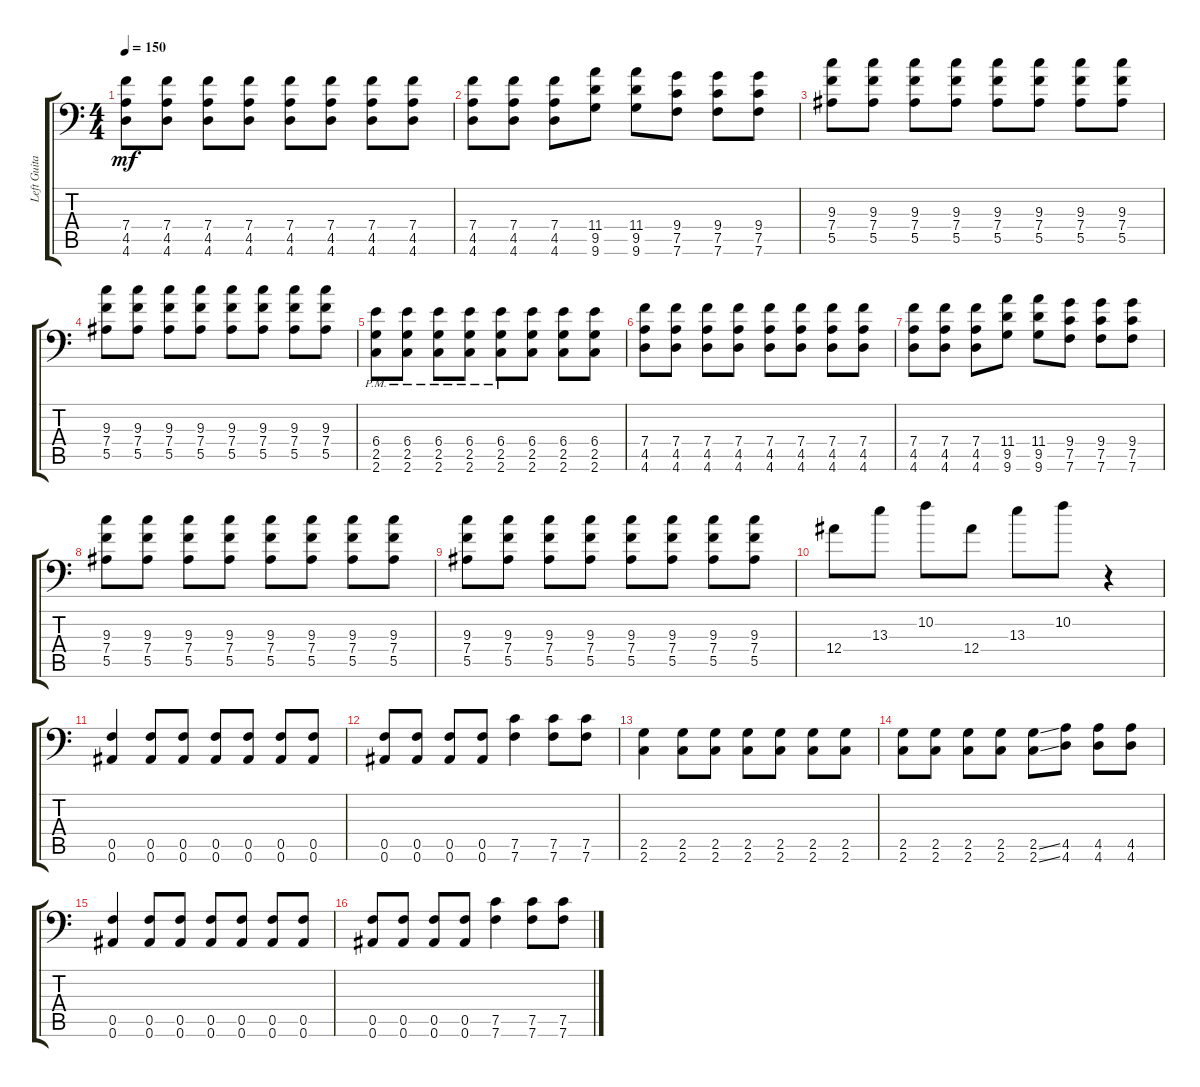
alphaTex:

\track ("Left Guitar" "Left Guita") {instrument distortionguitar}
\staff {score tabs}
\tuning (C4 G3 Eb3 Bb2 F2 Bb1) {hide}
\ts (4 4)
\tempo 150
\clef f4
\ks c
(7.4 4.5 4.6).8{dy mf} (7.4 4.5 4.6).8 (7.4 4.5 4.6).8 (7.4 4.5 4.6).8 (7.4 4.5 4.6).8 (7.4 4.5 4.6).8 (7.4 4.5 4.6).8 (7.4 4.5 4.6).8 |
(7.4 4.5 4.6).8 (7.4 4.5 4.6).8 (7.4 4.5 4.6).8 (11.4 9.5 9.6).8 (11.4 9.5 9.6).8 (9.4 7.5 7.6).8 (9.4 7.5 7.6).8 (9.4 7.5 7.6).8 |
(9.3 7.4 5.5).8 (9.3 7.4 5.5).8 (9.3 7.4 5.5).8 (9.3 7.4 5.5).8 (9.3 7.4 5.5).8 (9.3 7.4 5.5).8 (9.3 7.4 5.5).8 (9.3 7.4 5.5).8 |
(9.3 7.4 5.5).8 (9.3 7.4 5.5).8 (9.3 7.4 5.5).8 (9.3 7.4 5.5).8 (9.3 7.4 5.5).8 (9.3 7.4 5.5).8 (9.3 7.4 5.5).8 (9.3 7.4 5.5).8 |
(6.4{pm} 2.5{pm} 2.6{pm}).8 (6.4{pm} 2.5{pm} 2.6{pm}).8 (6.4{pm} 2.5{pm} 2.6{pm}).8 (6.4{pm} 2.5{pm} 2.6{pm}).8 (6.4{pm} 2.5{pm} 2.6{pm}).8 (6.4 2.5 2.6).8 (6.4 2.5 2.6).8 (6.4 2.5 2.6).8 |
(7.4 4.5 4.6).8 (7.4 4.5 4.6).8 (7.4 4.5 4.6).8 (7.4 4.5 4.6).8 (7.4 4.5 4.6).8 (7.4 4.5 4.6).8 (7.4 4.5 4.6).8 (7.4 4.5 4.6).8 |
(7.4 4.5 4.6).8 (7.4 4.5 4.6).8 (7.4 4.5 4.6).8 (11.4 9.5 9.6).8 (11.4 9.5 9.6).8 (9.4 7.5 7.6).8 (9.4 7.5 7.6).8 (9.4 7.5 7.6).8 |
(9.3 7.4 5.5).8 (9.3 7.4 5.5).8 (9.3 7.4 5.5).8 (9.3 7.4 5.5).8 (9.3 7.4 5.5).8 (9.3 7.4 5.5).8 (9.3 7.4 5.5).8 (9.3 7.4 5.5).8 |
(9.3 7.4 5.5).8 (9.3 7.4 5.5).8 (9.3 7.4 5.5).8 (9.3 7.4 5.5).8 (9.3 7.4 5.5).8 (9.3 7.4 5.5).8 (9.3 7.4 5.5).8 (9.3 7.4 5.5).8 |
12.4.8 13.3.8 10.2.8 12.4.8 13.3.8 10.2.8 r.4 |
(0.5 0.6).4 (0.5 0.6).8 (0.5 0.6).8 (0.5 0.6).8 (0.5 0.6).8 (0.5 0.6).8 (0.5 0.6).8 |
(0.5 0.6).8 (0.5 0.6).8 (0.5 0.6).8 (0.5 0.6).8 (7.5 7.6).4 (7.5 7.6).8 (7.5 7.6).8 |
(2.5 2.6).4 (2.5 2.6).8 (2.5 2.6).8 (2.5 2.6).8 (2.5 2.6).8 (2.5 2.6).8 (2.5 2.6).8 |
(2.5 2.6).8 (2.5 2.6).8 (2.5 2.6).8 (2.5 2.6).8 (2.5{ss} 2.6{ss}).8 (4.5 4.6).8 (4.5 4.6).8 (4.5 4.6).8 |
(0.5 0.6).4 (0.5 0.6).8 (0.5 0.6).8 (0.5 0.6).8 (0.5 0.6).8 (0.5 0.6).8 (0.5 0.6).8 |
(0.5 0.6).8 (0.5 0.6).8 (0.5 0.6).8 (0.5 0.6).8 (7.5 7.6).4 (7.5 7.6).8 (7.5 7.6).8
